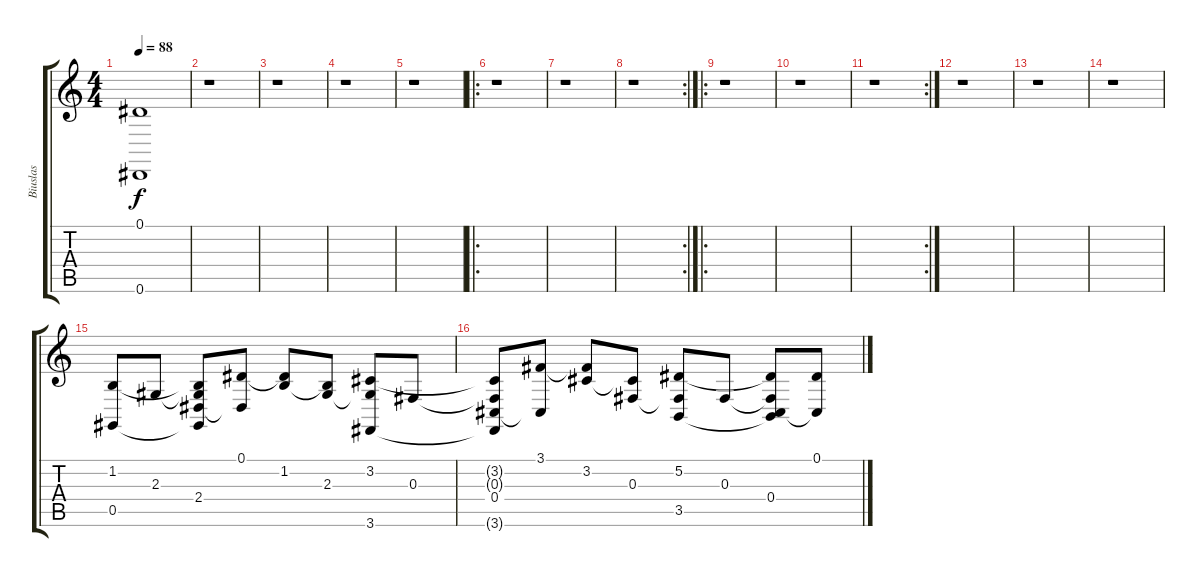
\track ("Biuslas" "Biuslas") {instrument harpsichord}
\staff {score tabs}
\tuning (Eb4 Bb3 Gb3 Db3 Ab2 Eb2) {hide}
\ts (4 4)
\tempo 88
\clef g2
\ks c
(0.1{t} 0.6{t}).1{dy f} |
r.1 |
r.1 |
r.1 |
r.1 |
\ro
r.1 |
r.1 |
\rc 2
r.1 |
\ro
r.1 |
r.1 |
\rc 2
r.1 |
r.1 |
r.1 |
r.1 |
(1.2 0.5).8 2.3.8 (1.2{t} 2.3{t} 2.4 0.5{t}).8 (0.1 2.4{t}).8 (0.1{t} 1.2).8 (1.2{t} 2.3).8 (3.2 2.3{t} 3.6).8 0.3.8 |
(3.2{t} 0.3{t} 0.4 3.6{t}).8 (3.1 0.4{t}).8 (3.1{t} 3.2).8 (3.2{t} 0.3).8 (5.2 0.3{t} 3.5).8 0.3.8 (5.2{t} 0.3{t} 0.4 3.5{t}).8 (0.1 0.4{t}).8
